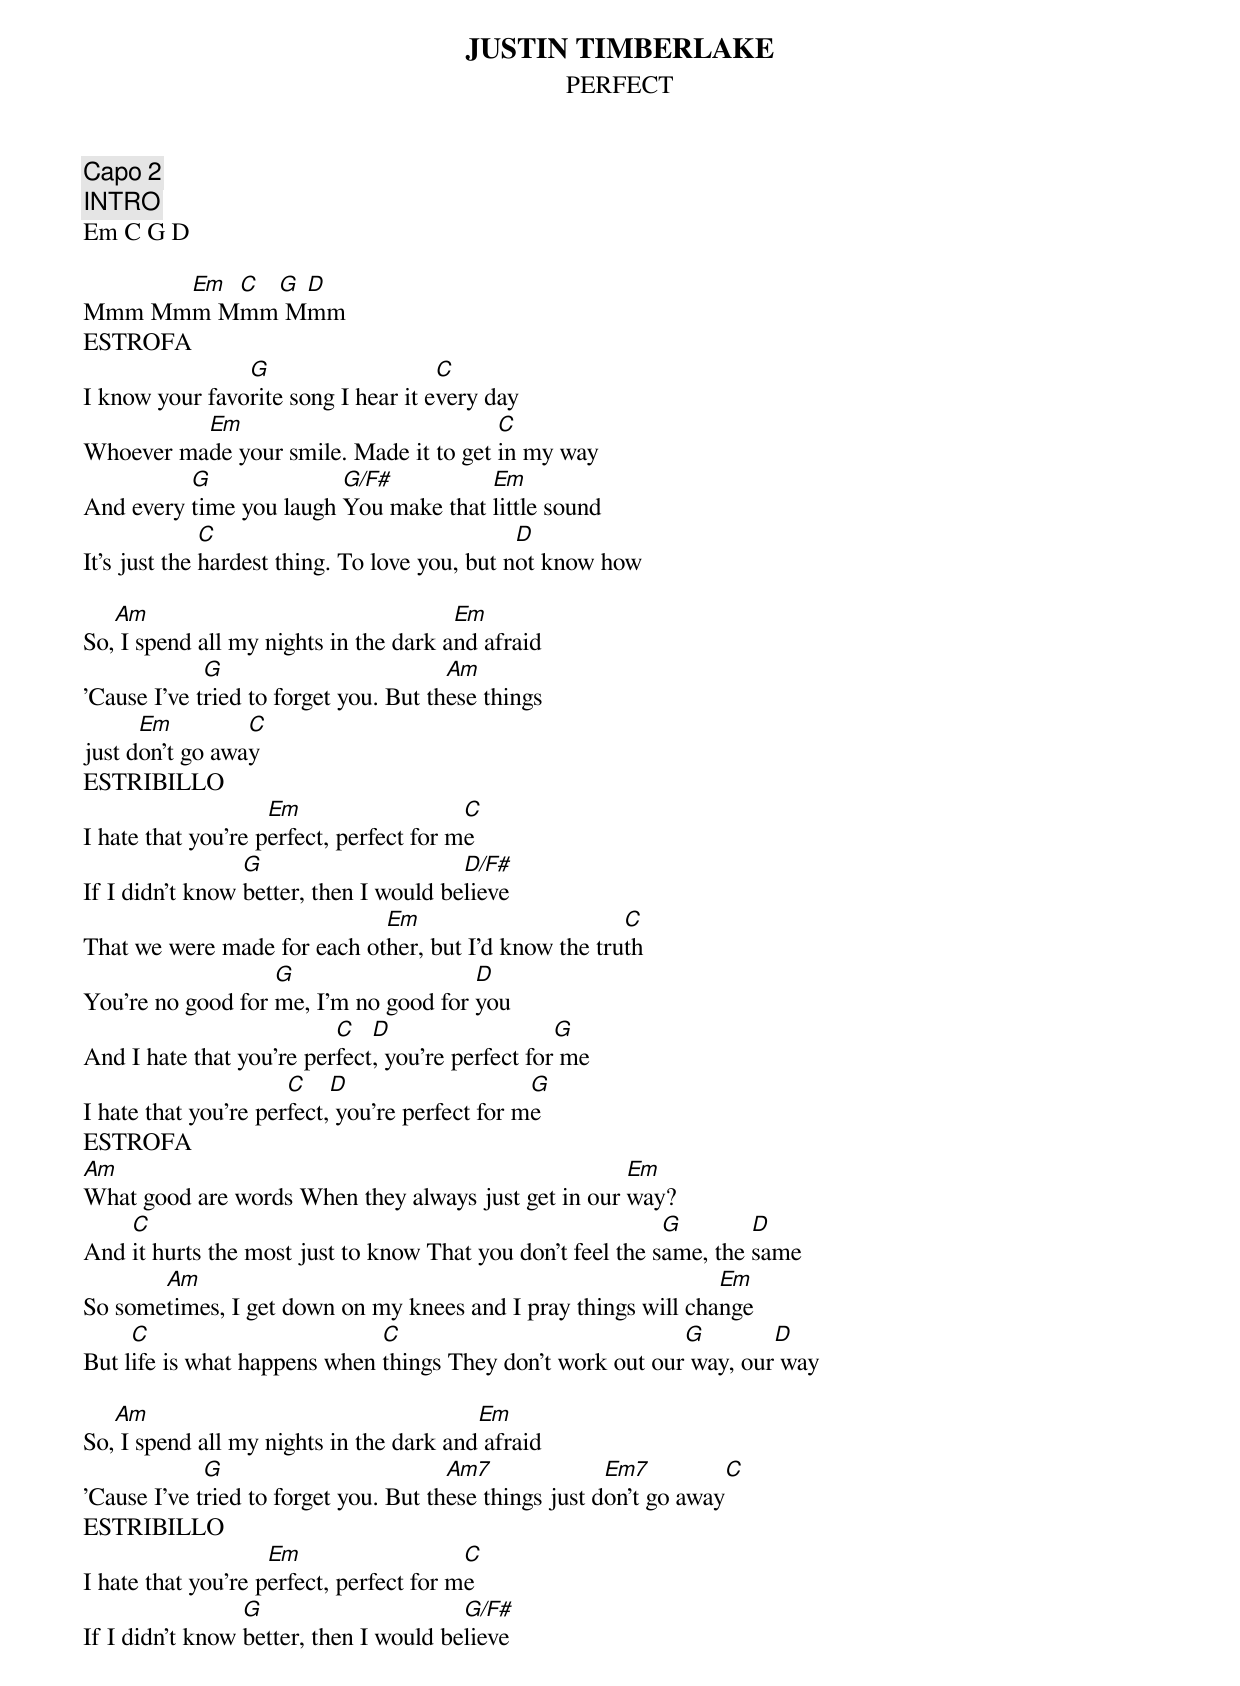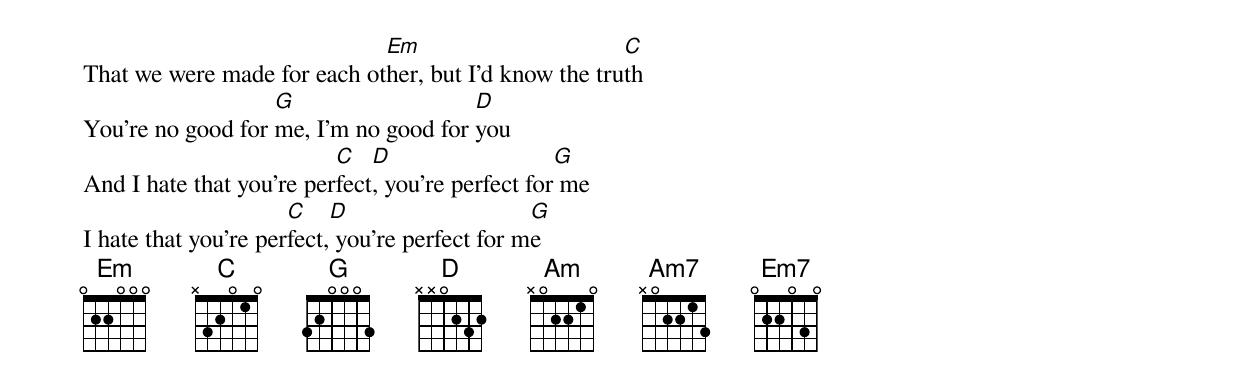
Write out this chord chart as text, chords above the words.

JUSTIN TIMBERLAKE
PERFECT
Capo 2
INTRO
Em C G D

      Em C G D
Mmm Mmm Mmm Mmm
ESTROFA
                G                    C
I know your favorite song I hear it every day
          Em                            C
Whoever made your smile. Made it to get in my way
          G              G/F#          Em
And every time you laugh You make that little sound
              C                                D
It's just the hardest thing. To love you, but not know how

   Am                                  Em
So, I spend all my nights in the dark and afraid
             G                         Am
'Cause I've tried to forget you. But these things
      Em         C
just don't go away
ESTRIBILLO
                    Em                   C
I hate that you're perfect, perfect for me
                 G                      D/F#
If I didn't know better, then I would believe
                             Em                       C
That we were made for each other, but I'd know the truth
                   G                   D
You're no good for me, I'm no good for you
                          C   D                   G
And I hate that you're perfect, you're perfect for me
                      C    D                    G
I hate that you're perfect, you're perfect for me
ESTROFA
Am                                                   Em
What good are words When they always just get in our way?
    C                                                       G        D
And it hurts the most just to know That you don't feel the same, the same
       Am                                                      Em
So sometimes, I get down on my knees and I pray things will change
     C                        C                             G        D
But life is what happens when things They don't work out our way, our way

   Am                                    Em
So, I spend all my nights in the dark and afraid
             G                         Am7              Em7         C
'Cause I've tried to forget you. But these things just don't go away
ESTRIBILLO
                    Em                   C
I hate that you're perfect, perfect for me
                 G                      G/F#
If I didn't know better, then I would believe
                             Em                       C
That we were made for each other, but I'd know the truth
                   G                   D
You're no good for me, I'm no good for you
                          C   D                   G
And I hate that you're perfect, you're perfect for me
                      C    D                    G
I hate that you're perfect, you're perfect for me
